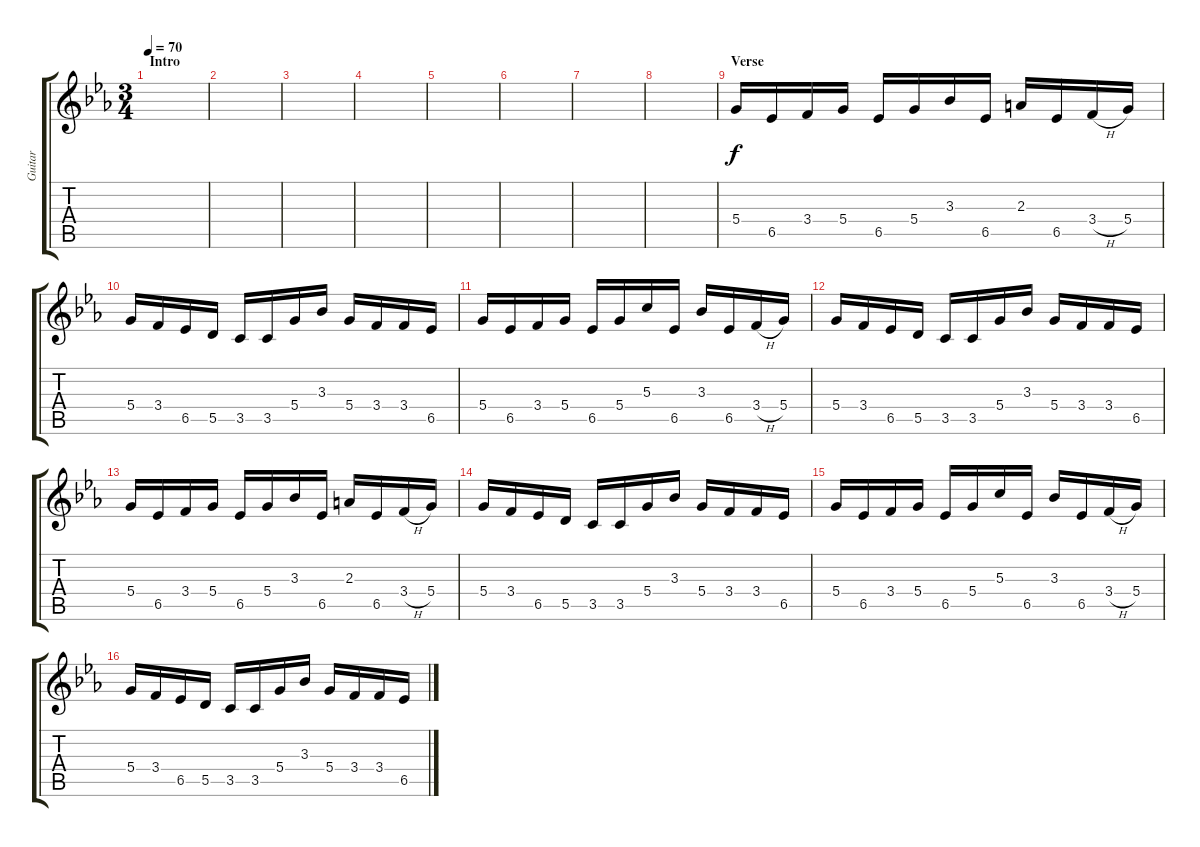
\track ("Guitar" "Guitar") {instrument overdrivenguitar}
\staff {score tabs}
\tuning (E4 B3 G3 D3 A2 E2) {hide}
\ts (3 4)
\section ("" "Intro")
\tempo 70
\clef g2
\ks cminor
|
|
|
|
|
|
|
|
\section ("" "Verse")
5.4.16 6.5.16 3.4.16 5.4.16 6.5.16 5.4.16 3.3.16 6.5.16 2.3.16 6.5.16 3.4{h}.16 5.4.16 |
5.4.16 3.4.16 6.5.16 5.5.16 3.5.16 3.5.16 5.4.16 3.3.16 5.4.16 3.4.16 3.4.16 6.5.16 |
5.4.16 6.5.16 3.4.16 5.4.16 6.5.16 5.4.16 5.3.16 6.5.16 3.3.16 6.5.16 3.4{h}.16 5.4.16 |
5.4.16 3.4.16 6.5.16 5.5.16 3.5.16 3.5.16 5.4.16 3.3.16 5.4.16 3.4.16 3.4.16 6.5.16 |
5.4.16 6.5.16 3.4.16 5.4.16 6.5.16 5.4.16 3.3.16 6.5.16 2.3.16 6.5.16 3.4{h}.16 5.4.16 |
5.4.16 3.4.16 6.5.16 5.5.16 3.5.16 3.5.16 5.4.16 3.3.16 5.4.16 3.4.16 3.4.16 6.5.16 |
5.4.16 6.5.16 3.4.16 5.4.16 6.5.16 5.4.16 5.3.16 6.5.16 3.3.16 6.5.16 3.4{h}.16 5.4.16 |
5.4.16 3.4.16 6.5.16 5.5.16 3.5.16 3.5.16 5.4.16 3.3.16 5.4.16 3.4.16 3.4.16 6.5.16
